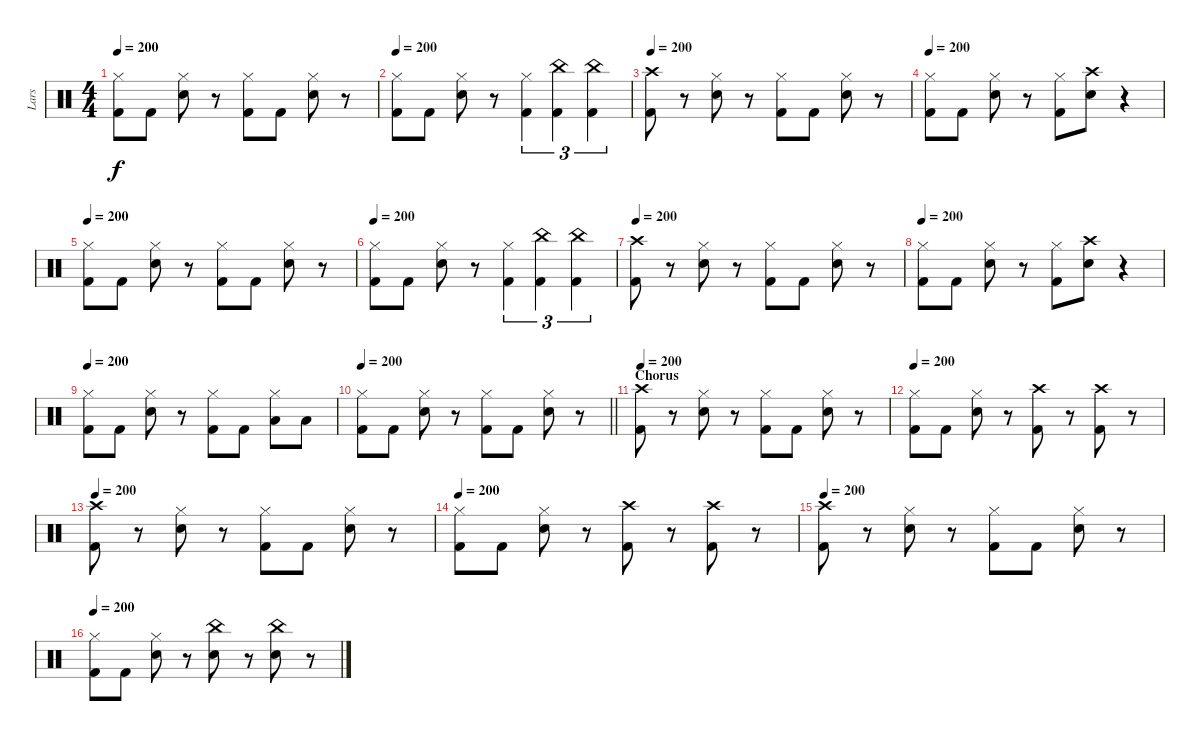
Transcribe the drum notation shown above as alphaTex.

\track ("Lars" "Lars") {instrument percussion}
\staff {score}
\articulation defaults
\ts (4 4)
\tempo 200
\clef neutral
\ks c
("Kick (hit) 2" "Hi-Hat (closed)").8{dy f} "Kick (hit) 2".8 ("Snare (hit) 2" "Hi-Hat (closed)").8 r.8 ("Kick (hit) 2" "Hi-Hat (closed)").8 "Kick (hit) 2".8 ("Snare (hit) 2" "Hi-Hat (closed)").8 r.8 |
\tempo 200
("Kick (hit) 2" "Hi-Hat (closed)").8 "Kick (hit) 2".8 ("Snare (hit) 2" "Hi-Hat (closed)").8 r.8 ("Hi-Hat (closed)" "Kick (hit) 2").4{tu (3 2)} ("China (hit)" "Kick (hit) 2").4{tu (3 2)} ("China (hit)" "Kick (hit) 2").4{tu (3 2)} |
\tempo 200
("Kick (hit) 2" "Crash high (hit)").8 r.8 ("Hi-Hat (closed)" "Snare (hit) 2").8 r.8 ("Hi-Hat (closed)" "Kick (hit) 2").8 "Kick (hit) 2".8 ("Hi-Hat (closed)" "Snare (hit) 2").8 r.8 |
\tempo 200
("Kick (hit) 2" "Hi-Hat (closed)").8 "Kick (hit) 2".8 ("Snare (hit) 2" "Hi-Hat (closed)").8 r.8 ("Hi-Hat (closed)" "Kick (hit) 2").8 ("Crash high (hit)" "Snare (hit) 2").8 r.4 |
\tempo 200
("Kick (hit) 2" "Hi-Hat (closed)").8 "Kick (hit) 2".8 ("Snare (hit) 2" "Hi-Hat (closed)").8 r.8 ("Kick (hit) 2" "Hi-Hat (closed)").8 "Kick (hit) 2".8 ("Snare (hit) 2" "Hi-Hat (closed)").8 r.8 |
\tempo 200
("Kick (hit) 2" "Hi-Hat (closed)").8 "Kick (hit) 2".8 ("Snare (hit) 2" "Hi-Hat (closed)").8 r.8 ("Hi-Hat (closed)" "Kick (hit) 2").4{tu (3 2)} ("China (hit)" "Kick (hit) 2").4{tu (3 2)} ("China (hit)" "Kick (hit) 2").4{tu (3 2)} |
\tempo 200
("Kick (hit) 2" "Crash high (hit)").8 r.8 ("Hi-Hat (closed)" "Snare (hit) 2").8 r.8 ("Hi-Hat (closed)" "Kick (hit) 2").8 "Kick (hit) 2".8 ("Hi-Hat (closed)" "Snare (hit) 2").8 r.8 |
\tempo 200
("Kick (hit) 2" "Hi-Hat (closed)").8 "Kick (hit) 2".8 ("Snare (hit) 2" "Hi-Hat (closed)").8 r.8 ("Hi-Hat (closed)" "Kick (hit) 2").8 ("Crash high (hit)" "Snare (hit) 2").8 r.4 |
\tempo 200
("Hi-Hat (closed)" "Kick (hit) 2").8 "Kick (hit) 2".8 ("Snare (hit) 2" "Hi-Hat (closed)").8 r.8 ("Hi-Hat (closed)" "Kick (hit) 2").8 "Kick (hit) 2".8 ("Low Tom (hit)" "Hi-Hat (closed)").8 "Low Tom (hit)".8 |
\tempo 200
\barLineRight lightlight
("Hi-Hat (closed)" "Kick (hit) 2").8 "Kick (hit) 2".8 ("Hi-Hat (closed)" "Snare (hit) 2").8 r.8 ("Hi-Hat (closed)" "Kick (hit) 2").8 "Kick (hit) 2".8 ("Hi-Hat (closed)" "Snare (hit) 2").8 r.8 |
\section ("" "Chorus")
\tempo 200
("Kick (hit) 2" "Crash high (hit)").8 r.8 ("Hi-Hat (closed)" "Snare (hit) 2").8 r.8 ("Hi-Hat (closed)" "Kick (hit) 2").8 "Kick (hit) 2".8 ("Hi-Hat (closed)" "Snare (hit) 2").8 r.8 |
\tempo 200
("Hi-Hat (closed)" "Kick (hit) 2").8 "Kick (hit) 2".8 ("Snare (hit) 2" "Hi-Hat (closed)").8 r.8 ("Crash high (hit)" "Kick (hit) 2").8 r.8 ("Crash high (hit)" "Kick (hit) 2").8 r.8 |
\tempo 200
("Kick (hit) 2" "Crash high (hit)").8 r.8 ("Hi-Hat (closed)" "Snare (hit) 2").8 r.8 ("Kick (hit) 2" "Hi-Hat (closed)").8 "Kick (hit) 2".8 ("Snare (hit) 2" "Hi-Hat (closed)").8 r.8 |
\tempo 200
("Hi-Hat (closed)" "Kick (hit) 2").8 "Kick (hit) 2".8 ("Snare (hit) 2" "Hi-Hat (closed)").8 r.8 ("Crash high (hit)" "Kick (hit) 2").8 r.8 ("Crash high (hit)" "Kick (hit) 2").8 r.8 |
\tempo 200
("Kick (hit) 2" "Crash high (hit)").8 r.8 ("Hi-Hat (closed)" "Snare (hit) 2").8 r.8 ("Kick (hit) 2" "Hi-Hat (closed)").8 "Kick (hit) 2".8 ("Snare (hit) 2" "Hi-Hat (closed)").8 r.8 |
\tempo 200
("Kick (hit) 2" "Hi-Hat (closed)").8 "Kick (hit) 2".8 ("Snare (hit) 2" "Hi-Hat (closed)").8 r.8 ("China (hit)" "Snare (hit) 2").8 r.8 ("China (hit)" "Snare (hit) 2").8 r.8
